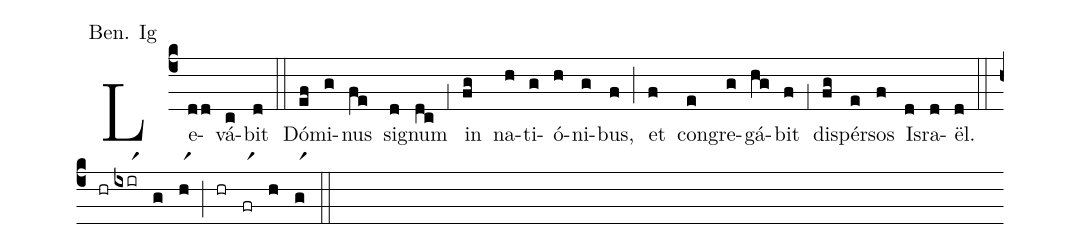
annotation: Ben. Ig;
%%
(c4) Le(dd)vá(c)bit(d) (::) Dó(ef)mi(g)nus(fe) si(d)gnum(dc) (;1) in(fg) na(h)ti(g)ó(h)ni(g)bus,(f) (;) et(f) con(e)gre(g)gá(hg)bit(f) (;1) di(fg)spér(e)sos(f) Is(d)ra(d)ël.(d) (::) (hr)(ixirr1)(g)(hr1)(;)(hr)(frr1)(h)(gr1)(::)
